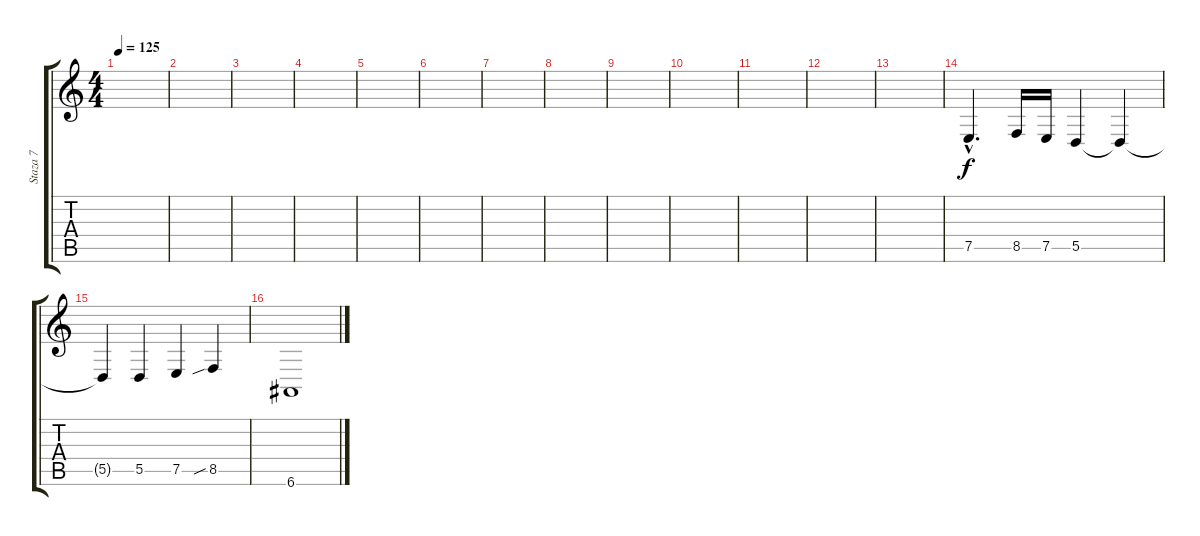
\track ("Staza 7" "Staza 7") {instrument choiraahs}
\staff {score tabs}
\tuning (E4 B3 G3 D3 A2 E2) {hide}
\ts (4 4)
\tempo 125
\clef g2
\ks c
|
|
|
|
|
|
|
|
|
|
|
|
|
7.5{hac}.4{d} 8.5.16 7.5.16 5.5.4 5.5{t}.4 |
5.5{t}.4 5.5.4 7.5.4 8.5{sib}.4 |
6.6.1
